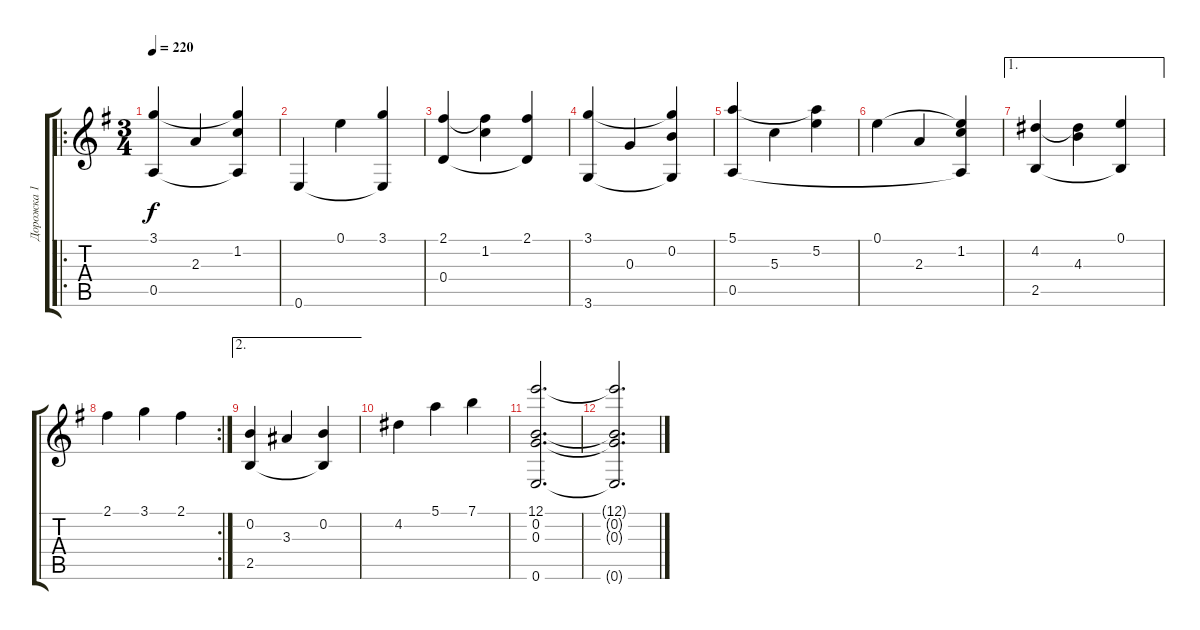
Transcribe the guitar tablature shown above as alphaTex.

\track ("Дорожка 1" "Дорожка 1") {instrument acousticguitarnylon}
\staff {score tabs}
\tuning (E4 B3 G3 D3 A2 E2) {hide}
\ro
\ts (3 4)
\tempo 220
\clef g2
\ks eminor
(3.1 0.5).4{dy f} 2.3.4 (3.1{t} 1.2 0.5{t}).4 |
0.6.4 0.1.4 (3.1 0.6{t}).4 |
(2.1 0.4).4 (2.1{t} 1.2).4 (2.1 0.4{t}).4 |
(3.1 3.6).4 0.3.4 (3.1{t} 0.2 3.6{t}).4 |
(5.1 0.5).4 5.3.4 (5.1{t} 5.2).4 |
0.1.4 2.3.4 (0.1{t} 1.2 0.5{t}).4 |
\ae 1
(4.2 2.5).4 (4.2{t} 4.3).4 (0.1 2.5{t}).4 |
\rc 2
2.1.4 3.1.4 2.1.4 |
\ae 2
(0.2 2.5).4 3.3.4 (0.2 2.5{t}).4 |
4.2.4 5.1.4 7.1.4 |
(12.1 0.2 0.3 0.6).2{d} |
(12.1{t} 0.2{t} 0.3{t} 0.6{t}).2{d}
